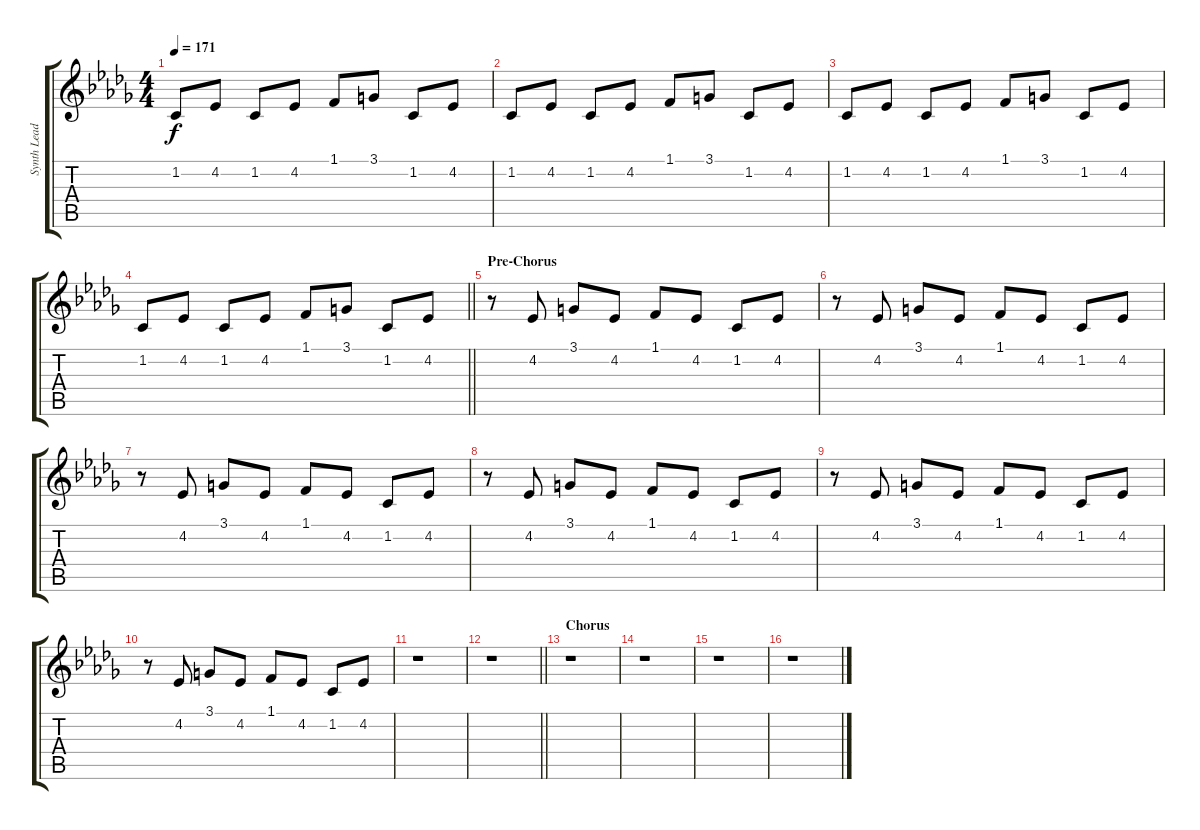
\track ("Synth Lead" "Synth Lead") {instrument lead1square}
\staff {score tabs}
\tuning (E4 B3 G3 D3 A2 E2) {hide}
\ts (4 4)
\tempo 171
\clef g2
\ks db
1.2.8{dy f volume 13} 4.2.8 1.2.8 4.2.8 1.1.8 3.1.8 1.2.8 4.2.8 |
1.2.8 4.2.8 1.2.8 4.2.8 1.1.8 3.1.8 1.2.8 4.2.8 |
1.2.8 4.2.8 1.2.8 4.2.8 1.1.8 3.1.8 1.2.8 4.2.8 |
\barLineRight lightlight
1.2.8 4.2.8 1.2.8 4.2.8 1.1.8 3.1.8 1.2.8 4.2.8 |
\section ("" "Pre-Chorus")
r.8{volume 9} 4.2.8{volume 11} 3.1.8 4.2.8 1.1.8 4.2.8 1.2.8 4.2.8 |
r.8 4.2.8 3.1.8 4.2.8 1.1.8 4.2.8 1.2.8 4.2.8 |
r.8 4.2.8 3.1.8 4.2.8 1.1.8 4.2.8 1.2.8 4.2.8 |
r.8 4.2.8 3.1.8 4.2.8 1.1.8 4.2.8 1.2.8 4.2.8 |
r.8{volume 12} 4.2.8 3.1.8 4.2.8 1.1.8 4.2.8 1.2.8 4.2.8 |
r.8 4.2.8 3.1.8 4.2.8 1.1.8 4.2.8 1.2.8 4.2.8 |
r.1 |
\barLineRight lightlight
r.1 |
\section ("" "Chorus")
r.1 |
r.1 |
r.1 |
r.1
